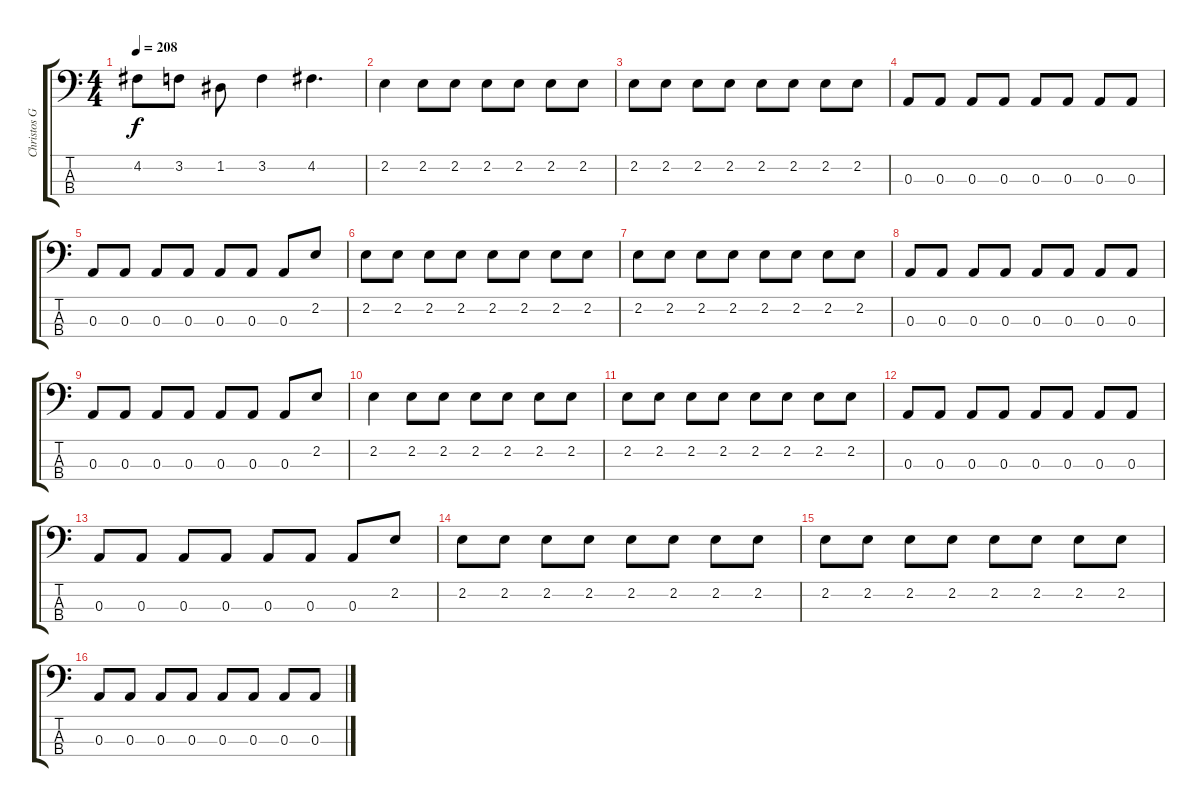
\track ("Christos Giannakis" "Christos G") {instrument electricbassfinger}
\staff {score tabs}
\tuning (G2 D2 A1 E1) {hide}
\ts (4 4)
\tempo 208
\clef f4
\ks c
4.2.8{dy f} 3.2.8 1.2.8 3.2.4 4.2.4{d} |
2.2.4 2.2.8 2.2.8 2.2.8 2.2.8 2.2.8 2.2.8 |
2.2.8 2.2.8 2.2.8 2.2.8 2.2.8 2.2.8 2.2.8 2.2.8 |
0.3.8 0.3.8 0.3.8 0.3.8 0.3.8 0.3.8 0.3.8 0.3.8 |
0.3.8 0.3.8 0.3.8 0.3.8 0.3.8 0.3.8 0.3.8 2.2.8 |
2.2.8 2.2.8 2.2.8 2.2.8 2.2.8 2.2.8 2.2.8 2.2.8 |
2.2.8 2.2.8 2.2.8 2.2.8 2.2.8 2.2.8 2.2.8 2.2.8 |
0.3.8 0.3.8 0.3.8 0.3.8 0.3.8 0.3.8 0.3.8 0.3.8 |
0.3.8 0.3.8 0.3.8 0.3.8 0.3.8 0.3.8 0.3.8 2.2.8 |
2.2.4 2.2.8 2.2.8 2.2.8 2.2.8 2.2.8 2.2.8 |
2.2.8 2.2.8 2.2.8 2.2.8 2.2.8 2.2.8 2.2.8 2.2.8 |
0.3.8 0.3.8 0.3.8 0.3.8 0.3.8 0.3.8 0.3.8 0.3.8 |
0.3.8 0.3.8 0.3.8 0.3.8 0.3.8 0.3.8 0.3.8 2.2.8 |
2.2.8 2.2.8 2.2.8 2.2.8 2.2.8 2.2.8 2.2.8 2.2.8 |
2.2.8 2.2.8 2.2.8 2.2.8 2.2.8 2.2.8 2.2.8 2.2.8 |
0.3.8 0.3.8 0.3.8 0.3.8 0.3.8 0.3.8 0.3.8 0.3.8
